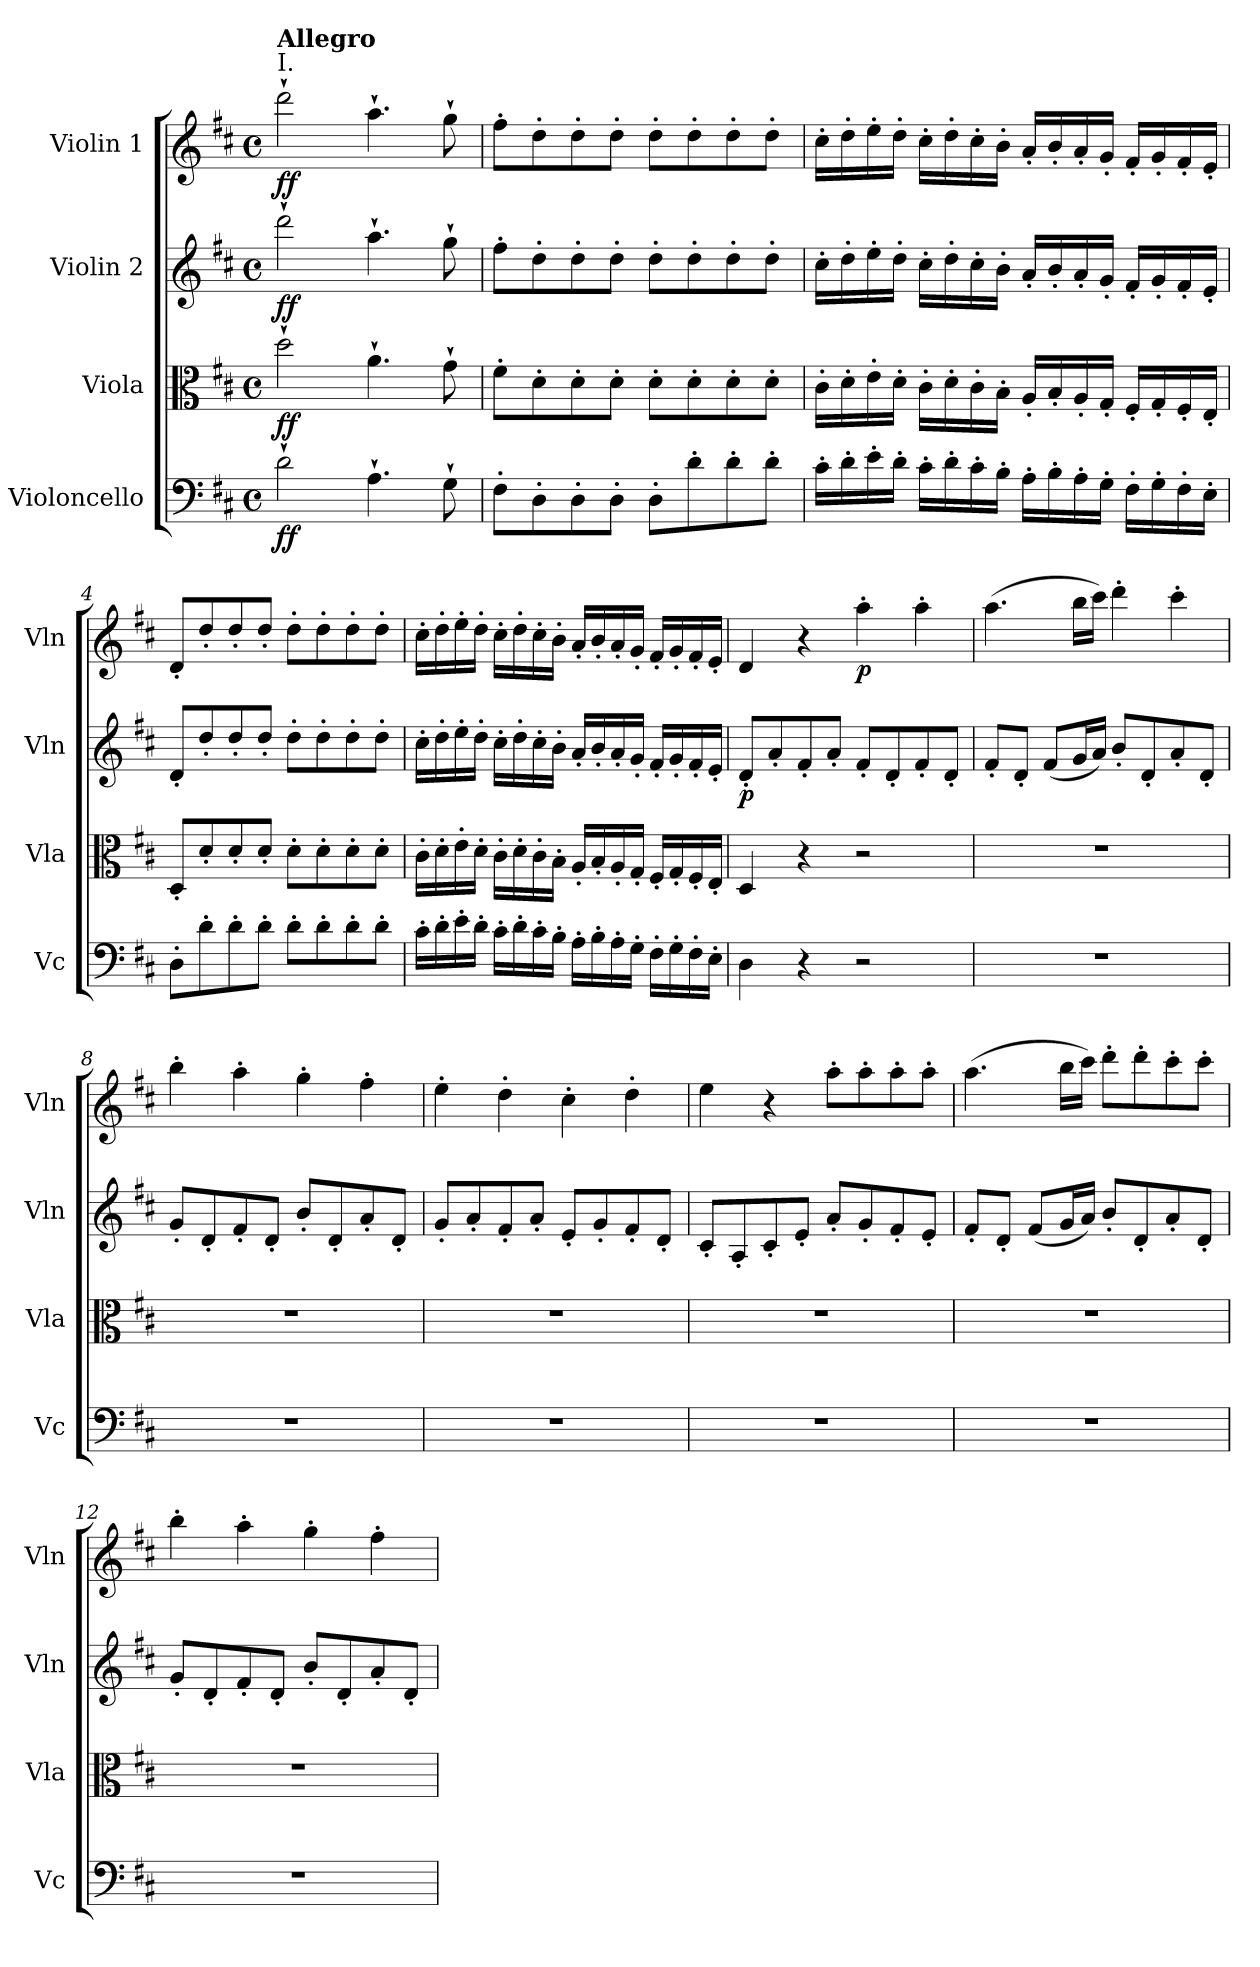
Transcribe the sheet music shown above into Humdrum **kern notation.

**kern	**dynam	**kern	**dynam	**kern	**dynam	**kern	**dynam
*part4	*part4	*part3	*part3	*part2	*part2	*part1	*part1
*staff4	*staff4	*staff3	*staff3	*staff2	*staff2	*staff1	*staff1
*I"Violoncello	*	*I"Viola	*	*I"Violin 2	*	*I"Violin 1	*
*I'Vc	*	*I'Vla	*	*I'Vln	*	*I'Vln	*
*clefF4	*	*clefC3	*	*clefG2	*	*clefG2	*
*k[f#c#]	*	*k[f#c#]	*	*k[f#c#]	*	*k[f#c#]	*
*M4/4	*	*M4/4	*	*M4/4	*	*M4/4	*
*met(c)	*	*met(c)	*	*met(c)	*	*met(c)	*
=1	=1	=1	=1	=1	=1	=1	=1
!	!	!	!	!	!	!LO:TX:a:t=I.	!
!	!	!	!	!	!	!LO:TX:a:B:t=Allegro	!
!	!LO:DY:b	!	!LO:DY:b	!	!LO:DY:b	!	!LO:DY:b
2d`\	ff	2dd`\	ff	2ddd`\	ff	2ddd`\	ff
4.A`\	.	4.a`\	.	4.aa`\	.	4.aa`\	.
8G`\	.	8g`\	.	8gg`\	.	8gg`\	.
=2	=2	=2	=2	=2	=2	=2	=2
8F#'\L	.	8f#'\L	.	8ff#'\L	.	8ff#'\L	.
8D'\	.	8d'\	.	8dd'\	.	8dd'\	.
8D'\	.	8d'\	.	8dd'\	.	8dd'\	.
8D'\J	.	8d'\J	.	8dd'\J	.	8dd'\J	.
8D'\L	.	8d'\L	.	8dd'\L	.	8dd'\L	.
8d'\	.	8d'\	.	8dd'\	.	8dd'\	.
8d'\	.	8d'\	.	8dd'\	.	8dd'\	.
8d'\J	.	8d'\J	.	8dd'\J	.	8dd'\J	.
=3	=3	=3	=3	=3	=3	=3	=3
16c#'\LL	.	16c#'\LL	.	16cc#'\LL	.	16cc#'\LL	.
16d'\	.	16d'\	.	16dd'\	.	16dd'\	.
16e'\	.	16e'\	.	16ee'\	.	16ee'\	.
16d'\JJ	.	16d'\JJ	.	16dd'\JJ	.	16dd'\JJ	.
16c#'\LL	.	16c#'\LL	.	16cc#'\LL	.	16cc#'\LL	.
16d'\	.	16d'\	.	16dd'\	.	16dd'\	.
16c#'\	.	16c#'\	.	16cc#'\	.	16cc#'\	.
16B'\JJ	.	16B'\JJ	.	16b'\JJ	.	16b'\JJ	.
16A'\LL	.	16A'/LL	.	16a'/LL	.	16a'/LL	.
16B'\	.	16B'/	.	16b'/	.	16b'/	.
16A'\	.	16A'/	.	16a'/	.	16a'/	.
16G'\JJ	.	16G'/JJ	.	16g'/JJ	.	16g'/JJ	.
16F#'\LL	.	16F#'/LL	.	16f#'/LL	.	16f#'/LL	.
16G'\	.	16G'/	.	16g'/	.	16g'/	.
16F#'\	.	16F#'/	.	16f#'/	.	16f#'/	.
16E'\JJ	.	16E'/JJ	.	16e'/JJ	.	16e'/JJ	.
!!LO:LB:g=z
=4	=4	=4	=4	=4	=4	=4	=4
8D'\L	.	8D'/L	.	8d'/L	.	8d'/L	.
8d'\	.	8d'/	.	8dd'/	.	8dd'/	.
8d'\	.	8d'/	.	8dd'/	.	8dd'/	.
8d'\J	.	8d'/J	.	8dd'/J	.	8dd'/J	.
8d'\L	.	8d'\L	.	8dd'\L	.	8dd'\L	.
8d'\	.	8d'\	.	8dd'\	.	8dd'\	.
8d'\	.	8d'\	.	8dd'\	.	8dd'\	.
8d'\J	.	8d'\J	.	8dd'\J	.	8dd'\J	.
=5	=5	=5	=5	=5	=5	=5	=5
16c#'\LL	.	16c#'\LL	.	16cc#'\LL	.	16cc#'\LL	.
16d'\	.	16d'\	.	16dd'\	.	16dd'\	.
16e'\	.	16e'\	.	16ee'\	.	16ee'\	.
16d'\JJ	.	16d'\JJ	.	16dd'\JJ	.	16dd'\JJ	.
16c#'\LL	.	16c#'\LL	.	16cc#'\LL	.	16cc#'\LL	.
16d'\	.	16d'\	.	16dd'\	.	16dd'\	.
16c#'\	.	16c#'\	.	16cc#'\	.	16cc#'\	.
16B'\JJ	.	16B'\JJ	.	16b'\JJ	.	16b'\JJ	.
16A'\LL	.	16A'/LL	.	16a'/LL	.	16a'/LL	.
16B'\	.	16B'/	.	16b'/	.	16b'/	.
16A'\	.	16A'/	.	16a'/	.	16a'/	.
16G'\JJ	.	16G'/JJ	.	16g'/JJ	.	16g'/JJ	.
16F#'\LL	.	16F#'/LL	.	16f#'/LL	.	16f#'/LL	.
16G'\	.	16G'/	.	16g'/	.	16g'/	.
16F#'\	.	16F#'/	.	16f#'/	.	16f#'/	.
16E'\JJ	.	16E'/JJ	.	16e'/JJ	.	16e'/JJ	.
!!LO:LB:g=z
=6	=6	=6	=6	=6	=6	=6	=6
!	!	!	!	!	!LO:DY:b	!	!
4D\	.	4D/	.	8d'/L	p	4d/	.
.	.	.	.	8a'/	.	.	.
4r	.	4r	.	8f#'/	.	4r	.
.	.	.	.	8a'/J	.	.	.
!	!	!	!	!	!	!	!LO:DY:b
2r	.	2r	.	8f#'/L	.	4aa'\	p
.	.	.	.	8d'/	.	.	.
.	.	.	.	8f#'/	.	4aa'\	.
.	.	.	.	8d'/J	.	.	.
=7	=7	=7	=7	=7	=7	=7	=7
1r	.	1r	.	8f#'/L	.	(4.aa\	.
.	.	.	.	8d'/J	.	.	.
.	.	.	.	(8f#/L	.	.	.
.	.	.	.	16g/L	.	16bb\LL	.
.	.	.	.	16a/JJ)	.	16ccc#\JJ)	.
.	.	.	.	8b'/L	.	4ddd'\	.
.	.	.	.	8d'/	.	.	.
.	.	.	.	8a'/	.	4ccc#'\	.
.	.	.	.	8d'/J	.	.	.
=8	=8	=8	=8	=8	=8	=8	=8
1r	.	1r	.	8g'/L	.	4bb'\	.
.	.	.	.	8d'/	.	.	.
.	.	.	.	8f#'/	.	4aa'\	.
.	.	.	.	8d'/J	.	.	.
.	.	.	.	8b'/L	.	4gg'\	.
.	.	.	.	8d'/	.	.	.
.	.	.	.	8a'/	.	4ff#'\	.
.	.	.	.	8d'/J	.	.	.
=9	=9	=9	=9	=9	=9	=9	=9
1r	.	1r	.	8g'/L	.	4ee'\	.
.	.	.	.	8a'/	.	.	.
.	.	.	.	8f#'/	.	4dd'\	.
.	.	.	.	8a'/J	.	.	.
.	.	.	.	8e'/L	.	4cc#'\	.
.	.	.	.	8g'/	.	.	.
.	.	.	.	8f#'/	.	4dd'\	.
.	.	.	.	8d'/J	.	.	.
!!LO:LB:g=z
=10	=10	=10	=10	=10	=10	=10	=10
1r	.	1r	.	8c#'/L	.	4ee\	.
.	.	.	.	8A'/	.	.	.
.	.	.	.	8c#'/	.	4r	.
.	.	.	.	8e'/J	.	.	.
.	.	.	.	8a'/L	.	8aa'\L	.
.	.	.	.	8g'/	.	8aa'\	.
.	.	.	.	8f#'/	.	8aa'\	.
.	.	.	.	8e'/J	.	8aa'\J	.
=11	=11	=11	=11	=11	=11	=11	=11
1r	.	1r	.	8f#'/L	.	(4.aa\	.
.	.	.	.	8d'/J	.	.	.
.	.	.	.	(8f#/L	.	.	.
.	.	.	.	16g/L	.	16bb\LL	.
.	.	.	.	16a/JJ)	.	16ccc#\JJ)	.
.	.	.	.	8b'/L	.	8ddd'\L	.
.	.	.	.	8d'/	.	8ddd'\	.
.	.	.	.	8a'/	.	8ccc#'\	.
.	.	.	.	8d'/J	.	8ccc#'\J	.
=12	=12	=12	=12	=12	=12	=12	=12
1r	.	1r	.	8g'/L	.	4bb'\	.
.	.	.	.	8d'/	.	.	.
.	.	.	.	8f#'/	.	4aa'\	.
.	.	.	.	8d'/J	.	.	.
.	.	.	.	8b'/L	.	4gg'\	.
.	.	.	.	8d'/	.	.	.
.	.	.	.	8a'/	.	4ff#'\	.
.	.	.	.	8d'/J	.	.	.
=	=	=	=	=	=	=	=
*-	*-	*-	*-	*-	*-	*-	*-
